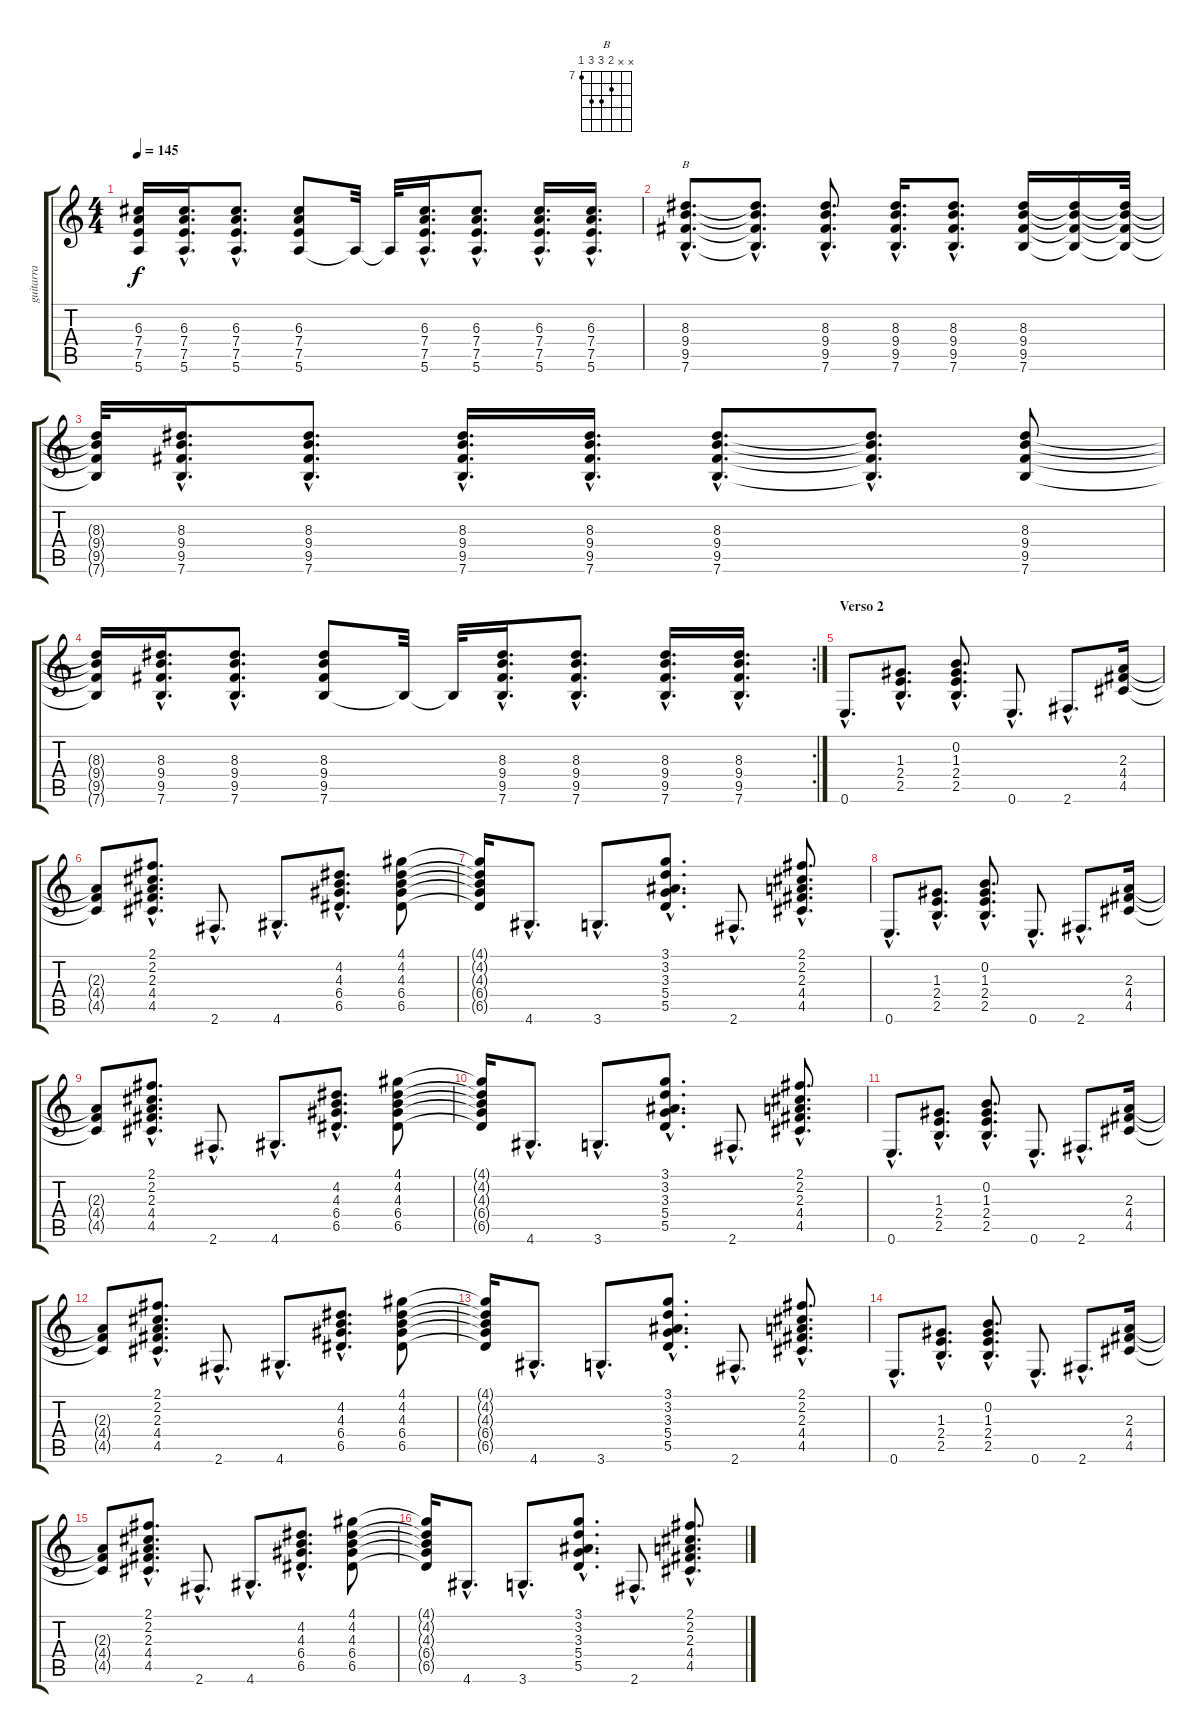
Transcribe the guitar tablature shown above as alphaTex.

\track ("guitarra" "guitarra") {instrument acousticguitarnylon}
\staff {score tabs}
\tuning (E4 B3 G3 D3 A2 E2) {hide}
\chord ("B" x x 8 9 9 7) {firstfret 7}
\ts (4 4)
\tempo 145
\clef g2
\ks c
(6.3{t} 7.4{t} 7.5{t} 5.6{t}).16{dy f} (6.3{hac} 7.4{hac} 7.5{hac} 5.6{hac}).16{d} (6.3{hac} 7.4{hac} 7.5{hac} 5.6{hac}).8{d} (6.3 7.4 7.5 5.6).8 5.6{t}.32 5.6{t}.32 (6.3{hac} 7.4{hac} 7.5{hac} 5.6{hac}).16{d} (6.3{hac} 7.4{hac} 7.5{hac} 5.6{hac}).8{d} (6.3{hac} 7.4{hac} 7.5{hac} 5.6{hac}).16{d} (6.3{hac} 7.4{hac} 7.5{hac} 5.6{hac}).16{d} |
(8.3{hac} 9.4{hac} 9.5{hac} 7.6{hac}).8{d ch "B"} (8.3{hac t} 9.4{hac t} 9.5{hac t} 7.6{hac t}).8{d} (8.3{hac} 9.4{hac} 9.5{hac} 7.6{hac}).8{d} (8.3{hac} 9.4{hac} 9.5{hac} 7.6{hac}).16{d} (8.3{hac} 9.4{hac} 9.5{hac} 7.6{hac}).8{d} (8.3 9.4 9.5 7.6).16 (8.3{t} 9.4{t} 9.5{t} 7.6{t}).16 (8.3{t} 9.4{t} 9.5{t} 7.6{t}).32 |
(8.3{t} 9.4{t} 9.5{t} 7.6{t}).32 (8.3{hac} 9.4{hac} 9.5{hac} 7.6{hac}).16{d} (8.3{hac} 9.4{hac} 9.5{hac} 7.6{hac}).8{d} (8.3{hac} 9.4{hac} 9.5{hac} 7.6{hac}).16{d} (8.3{hac} 9.4{hac} 9.5{hac} 7.6{hac}).16{d} (8.3{hac} 9.4{hac} 9.5{hac} 7.6{hac}).8{d} (8.3{hac t} 9.4{hac t} 9.5{hac t} 7.6{hac t}).8{d} (8.3 9.4 9.5 7.6).8 |
\rc 2
(8.3{t} 9.4{t} 9.5{t} 7.6{t}).16 (8.3{hac} 9.4{hac} 9.5{hac} 7.6{hac}).16{d} (8.3{hac} 9.4{hac} 9.5{hac} 7.6{hac}).8{d} (8.3 9.4 9.5 7.6).8 7.6{t}.32 7.6{t}.32 (8.3{hac} 9.4{hac} 9.5{hac} 7.6{hac}).16{d} (8.3{hac} 9.4{hac} 9.5{hac} 7.6{hac}).8{d} (8.3{hac} 9.4{hac} 9.5{hac} 7.6{hac}).16{d} (8.3{hac} 9.4{hac} 9.5{hac} 7.6{hac}).16{d} |
\section ("" "Verso 2")
0.6{hac}.8{d} (1.3{hac} 2.4{hac} 2.5{hac}).8{d} (0.2{hac} 1.3{hac} 2.4{hac} 2.5{hac}).8{d} 0.6{hac}.8{d} 2.6{hac}.8{d} (2.3 4.4 4.5).16 |
(2.3{t} 4.4{t} 4.5{t}).8 (2.1{hac} 2.2{hac} 2.3{hac} 4.4{hac} 4.5{hac}).8{d} 2.6{hac}.8{d} 4.6{hac}.8{d} (4.2{hac} 4.3{hac} 6.4{hac} 6.5{hac}).8{d} (4.1 4.2 4.3 6.4 6.5).8 |
(4.1{t} 4.2{t} 4.3{t} 6.4{t} 6.5{t}).16 4.6{hac}.8{d} 3.6{hac}.8{d} (3.1{hac} 3.2{hac} 3.3{hac} 5.4{hac} 5.5{hac}).8{d} 2.6{hac}.8{d} (2.1{hac} 2.2{hac} 2.3{hac} 4.4{hac} 4.5{hac}).8{d} |
0.6{hac}.8{d} (1.3{hac} 2.4{hac} 2.5{hac}).8{d} (0.2{hac} 1.3{hac} 2.4{hac} 2.5{hac}).8{d} 0.6{hac}.8{d} 2.6{hac}.8{d} (2.3 4.4 4.5).16 |
(2.3{t} 4.4{t} 4.5{t}).8 (2.1{hac} 2.2{hac} 2.3{hac} 4.4{hac} 4.5{hac}).8{d} 2.6{hac}.8{d} 4.6{hac}.8{d} (4.2{hac} 4.3{hac} 6.4{hac} 6.5{hac}).8{d} (4.1 4.2 4.3 6.4 6.5).8 |
(4.1{t} 4.2{t} 4.3{t} 6.4{t} 6.5{t}).16 4.6{hac}.8{d} 3.6{hac}.8{d} (3.1{hac} 3.2{hac} 3.3{hac} 5.4{hac} 5.5{hac}).8{d} 2.6{hac}.8{d} (2.1{hac} 2.2{hac} 2.3{hac} 4.4{hac} 4.5{hac}).8{d} |
0.6{hac}.8{d} (1.3{hac} 2.4{hac} 2.5{hac}).8{d} (0.2{hac} 1.3{hac} 2.4{hac} 2.5{hac}).8{d} 0.6{hac}.8{d} 2.6{hac}.8{d} (2.3 4.4 4.5).16 |
(2.3{t} 4.4{t} 4.5{t}).8 (2.1{hac} 2.2{hac} 2.3{hac} 4.4{hac} 4.5{hac}).8{d} 2.6{hac}.8{d} 4.6{hac}.8{d} (4.2{hac} 4.3{hac} 6.4{hac} 6.5{hac}).8{d} (4.1 4.2 4.3 6.4 6.5).8 |
(4.1{t} 4.2{t} 4.3{t} 6.4{t} 6.5{t}).16 4.6{hac}.8{d} 3.6{hac}.8{d} (3.1{hac} 3.2{hac} 3.3{hac} 5.4{hac} 5.5{hac}).8{d} 2.6{hac}.8{d} (2.1{hac} 2.2{hac} 2.3{hac} 4.4{hac} 4.5{hac}).8{d} |
0.6{hac}.8{d} (1.3{hac} 2.4{hac} 2.5{hac}).8{d} (0.2{hac} 1.3{hac} 2.4{hac} 2.5{hac}).8{d} 0.6{hac}.8{d} 2.6{hac}.8{d} (2.3 4.4 4.5).16 |
(2.3{t} 4.4{t} 4.5{t}).8 (2.1{hac} 2.2{hac} 2.3{hac} 4.4{hac} 4.5{hac}).8{d} 2.6{hac}.8{d} 4.6{hac}.8{d} (4.2{hac} 4.3{hac} 6.4{hac} 6.5{hac}).8{d} (4.1 4.2 4.3 6.4 6.5).8 |
(4.1{t} 4.2{t} 4.3{t} 6.4{t} 6.5{t}).16 4.6{hac}.8{d} 3.6{hac}.8{d} (3.1{hac} 3.2{hac} 3.3{hac} 5.4{hac} 5.5{hac}).8{d} 2.6{hac}.8{d} (2.1{hac} 2.2{hac} 2.3{hac} 4.4{hac} 4.5{hac}).8{d}
